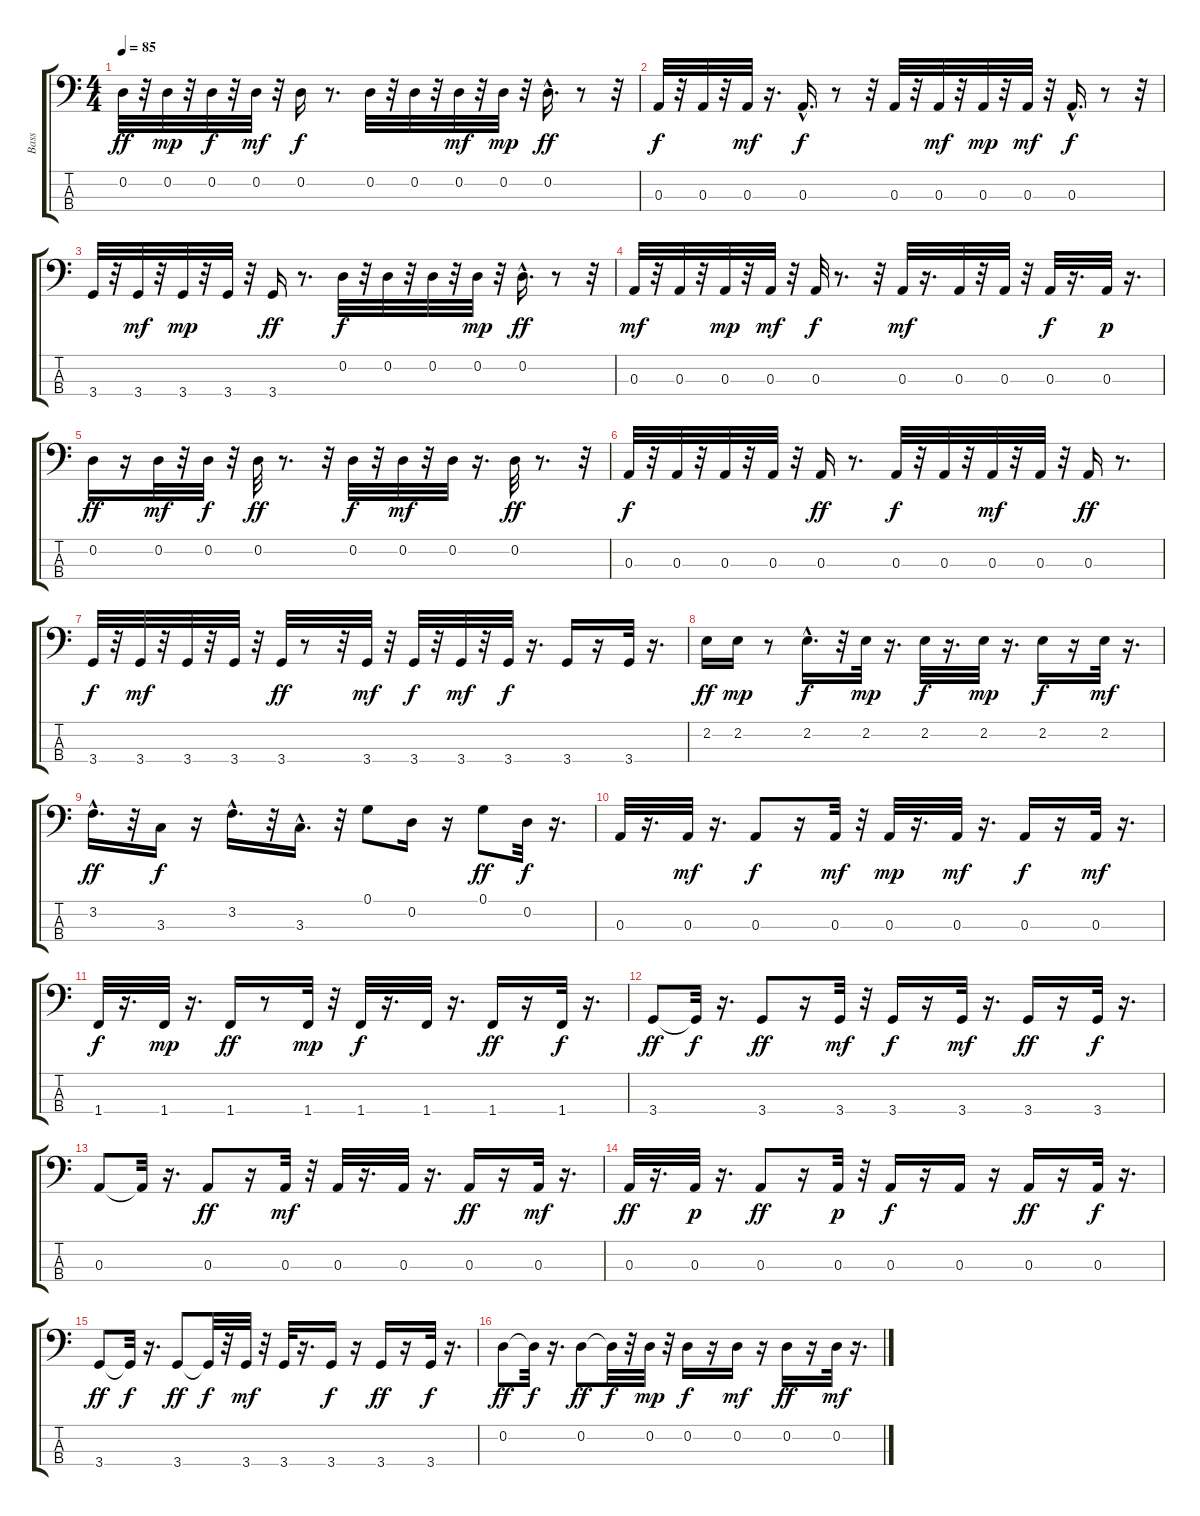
\track ("Bass                " "Bass      ") {instrument fretlessbass}
\staff {score tabs}
\tuning (G2 D2 A1 E1) {hide}
\ts (4 4)
\tempo 85
\clef f4
\ks c
0.2.32{dy ff} r.32 0.2.32{dy mp} r.32 0.2.32{dy f} r.32 0.2.32{dy mf} r.32 0.2.16{dy f} r.8{d} 0.2.32 r.32 0.2.32 r.32 0.2.32{dy mf} r.32 0.2.32{dy mp} r.32 0.2{hac}.16{d dy ff} r.8 r.32 |
0.3.32{dy f} r.32 0.3.32 r.32 0.3.32{dy mf} r.16{d} 0.3{hac}.16{d dy f} r.8 r.32 0.3.32 r.32 0.3.32{dy mf} r.32 0.3.32{dy mp} r.32 0.3.32{dy mf} r.32 0.3{hac}.16{d dy f} r.8 r.32 |
3.4.32 r.32 3.4.32{dy mf} r.32 3.4.32{dy mp} r.32 3.4.32 r.32 3.4.16{dy ff} r.8{d} 0.2.32{dy f} r.32 0.2.32 r.32 0.2.32 r.32 0.2.32{dy mp} r.32 0.2{hac}.16{d dy ff} r.8 r.32 |
0.3.32{dy mf} r.32 0.3.32 r.32 0.3.32{dy mp} r.32 0.3.32{dy mf} r.32 0.3.32{dy f} r.8{d} r.32 0.3.32{dy mf} r.16{d} 0.3.32 r.32 0.3.32 r.32 0.3.32{dy f} r.16{d} 0.3.32{dy p} r.16{d} |
0.2.16{dy ff} r.16 0.2.32{dy mf} r.32 0.2.32{dy f} r.32 0.2.32{dy ff} r.8{d} r.32 0.2.32{dy f} r.32 0.2.32{dy mf} r.32 0.2.32 r.16{d} 0.2.32{dy ff} r.8{d} r.32 |
0.3.32{dy f} r.32 0.3.32 r.32 0.3.32 r.32 0.3.32 r.32 0.3.16{dy ff} r.8{d} 0.3.32{dy f} r.32 0.3.32 r.32 0.3.32{dy mf} r.32 0.3.32 r.32 0.3.16{dy ff} r.8{d} |
3.4.32{dy f} r.32 3.4.32{dy mf} r.32 3.4.32 r.32 3.4.32 r.32 3.4.32{dy ff} r.8 r.32 3.4.32{dy mf} r.32 3.4.32{dy f} r.32 3.4.32{dy mf} r.32 3.4.32{dy f} r.16{d} 3.4.16 r.16 3.4.32 r.16{d} |
2.2.16{dy ff} 2.2.16{dy mp} r.8 2.2{hac}.16{d dy f} r.32 2.2.32{dy mp} r.16{d} 2.2.32{dy f} r.16{d} 2.2.32{dy mp} r.16{d} 2.2.16{dy f} r.16 2.2.32{dy mf} r.16{d} |
3.2{hac}.16{d dy ff} r.32 3.3.16{dy f} r.16 3.2{hac}.16{d} r.32 3.3{hac}.16{d} r.32 0.1.8 0.2.16 r.16 0.1.8{dy ff} 0.2.32{dy f} r.16{d} |
0.3.32 r.16{d} 0.3.32{dy mf} r.16{d} 0.3.8{dy f} r.16 0.3.32{dy mf} r.32 0.3.32{dy mp} r.16{d} 0.3.32{dy mf} r.16{d} 0.3.16{dy f} r.16 0.3.32{dy mf} r.16{d} |
1.4.32{dy f} r.16{d} 1.4.32{dy mp} r.16{d} 1.4.16{dy ff} r.8 1.4.32{dy mp} r.32 1.4.32{dy f} r.16{d} 1.4.32 r.16{d} 1.4.16{dy ff} r.16 1.4.32{dy f} r.16{d} |
3.4.8{dy ff} 3.4{t}.32{dy f} r.16{d} 3.4.8{dy ff} r.16 3.4.32{dy mf} r.32 3.4.16{dy f} r.16 3.4.32{dy mf} r.16{d} 3.4.16{dy ff} r.16 3.4.32{dy f} r.16{d} |
0.3.8 0.3{t}.32 r.16{d} 0.3.8{dy ff} r.16 0.3.32{dy mf} r.32 0.3.32 r.16{d} 0.3.32 r.16{d} 0.3.16{dy ff} r.16 0.3.32{dy mf} r.16{d} |
0.3.32{dy ff} r.16{d} 0.3.32{dy p} r.16{d} 0.3.8{dy ff} r.16 0.3.32{dy p} r.32 0.3.16{dy f} r.16 0.3.16 r.16 0.3.16{dy ff} r.16 0.3.32{dy f} r.16{d} |
3.4.8{dy ff} 3.4{t}.32{dy f} r.16{d} 3.4.8{dy ff} 3.4{t}.32{dy f} r.32 3.4.32{dy mf} r.32 3.4.32 r.16{d} 3.4.16{dy f} r.16 3.4.16{dy ff} r.16 3.4.32{dy f} r.16{d} |
0.2.8{dy ff} 0.2{t}.32{dy f} r.16{d} 0.2.8{dy ff} 0.2{t}.32{dy f} r.32 0.2.32{dy mp} r.32 0.2.16{dy f} r.16 0.2.16{dy mf} r.16 0.2.16{dy ff} r.16 0.2.32{dy mf} r.16{d}
